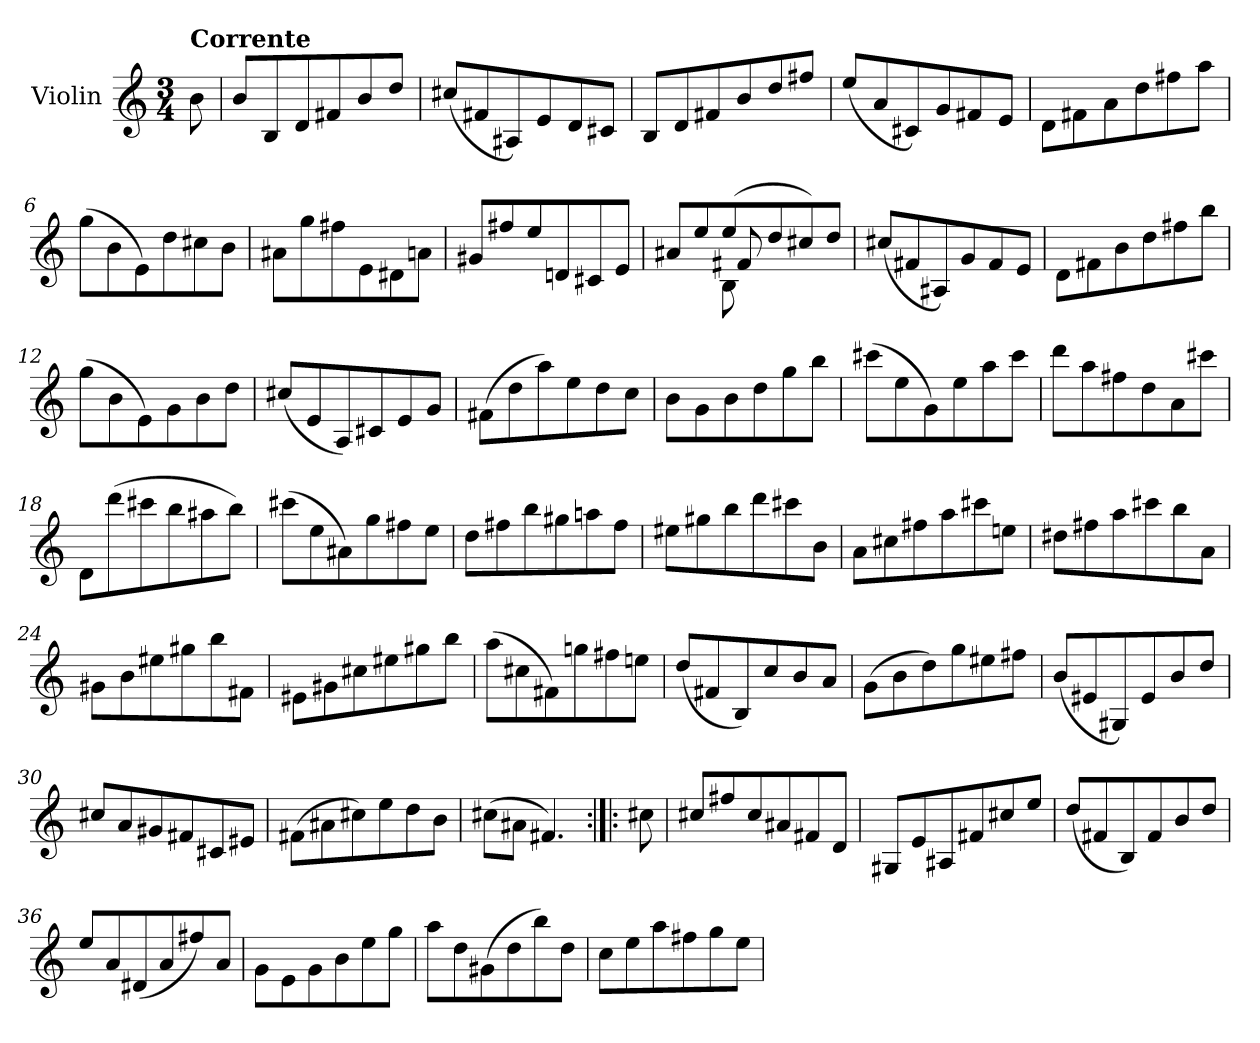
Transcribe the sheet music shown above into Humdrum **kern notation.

**kern
*part1
*staff1
*I"Violin
*I'Vln.
*clefG2
*k[]
*M3/4
=
!LO:TX:a:B:t=Corrente
8b\
=1
8b/L
8B/
8d/
8f#X/
8b/
8dd/J
=2
(<8cc#X/L
8f#X/
8A#X/)
8e/
8d/
8c#X/J
=3
8B/L
8d/
8f#X/
8b/
8dd/
8ff#X/J
=4
(<8ee/L
8a/
8c#X/)
8g/
8f#X/
8e/J
=5
8d\L
8f#X\
8a\
8dd\
8ff#X\
8aa\J
=6
(>8gg\L
8b\
8e\)
8dd\
8cc#X\
8b\J
=7
8a#X\L
8gg\
8ff#X\
8e\
8d#X\
8an\J
=8
8g#X/L
8ff#X/
8ee/
8dn/
8c#X/
8e/J
=9
*^
*	*^
8a#X/L	4ryy	4ryy
8ee/	.	.
(>8ee/	8B\	8f#X/
8dd/	8ryy	8ryy
8cc#X/)	4ryy	4ryy
8dd/J	.	.
*v	*v	*v
=10
(<8cc#X/L
8f#X/
8A#X/)
8g/
8f#/
8e/J
=11
8d\L
8f#X\
8b\
8dd\
8ff#X\
8bb\J
=12
(>8gg\L
8b\
8e\)
8g\
8b\
8dd\J
=13
(<8cc#X/L
8e/
8A/)
8c#X/
8e/
8g/J
=14
(>8f#X\L
8dd\
8aa\)
8ee\
8dd\
8cc\J
=15
8b\L
8g\
8b\
8dd\
8gg\
8bb\J
=16
(>8ccc#X\L
8ee\
8g\)
8ee\
8aa\
8ccc#\J
=17
8ddd\L
8aa\
8ff#X\
8dd\
8a\
8ccc#X\J
=18
8d\L
(>8ddd\
8ccc#X\
8bb\
8aa#X\
8bb\J)
=19
(>8ccc#X\L
8ee\
8a#X\)
8gg\
8ff#X\
8ee\J
=20
8dd\L
8ff#X\
8bb\
8gg#X\
8aan\
8ff#\J
=21
8ee#X\L
8gg#X\
8bb\
8ddd\
8ccc#X\
8b\J
=22
8a\L
8cc#X\
8ff#X\
8aa\
8ccc#X\
8een\J
=23
8dd#X\L
8ff#X\
8aa\
8ccc#X\
8bb\
8a\J
=24
8g#X\L
8b\
8ee#X\
8gg#X\
8bb\
8f#X\J
=25
8e#X\L
8g#X\
8cc#X\
8ee#X\
8gg#X\
8bb\J
=26
(>8aa\L
8cc#X\
8f#X\)
8ggn\
8ff#X\
8een\J
=27
(<8dd/L
8f#X/
8B/)
8cc/
8b/
8a/J
=28
(>8g\L
8b\
8dd\)
8gg\
8ee#X\
8ff#X\J
=29
(<8b/L
8e#X/
8G#X/)
8e#/
8b/
8dd/J
=30
8cc#X/L
8a/
8g#X/
8f#X/
8c#X/
8e#X/J
=31
(>8f#X\L
8a#X\
8cc#X\)
8ee\
8dd\
8b\J
=32
(>8cc#X\L
8a#X\J
4.f#X/)
=32X1:|!|:
8cc#X\
=33
8cc#X/L
8ff#X/
8cc#/
8a#X/
8f#X/
8d/J
=34
8G#X/L
8e/
8A#X/
8f#X/
8cc#X/
8ee/J
=35
(<8dd/L
8f#X/
8B/)
8f#/
8b/
8dd/J
=36
8ee/L
8a/
(<8d#X/
8a/
8ff#X/)
8a/J
=37
8g\L
8e\
8g\
8b\
8ee\
8gg\J
=38
8aa\L
8dd\
(>8g#X\
8dd\
8bb\)
8dd\J
=39
8cc\L
8ee\
8aa\
8ff#X\
8gg\
8ee\J
=
*-
